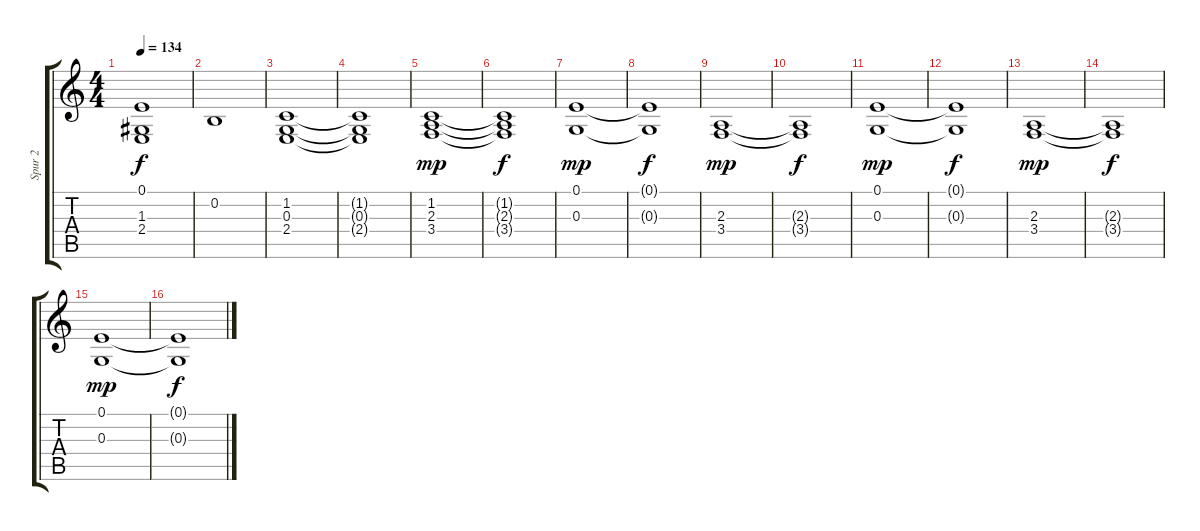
\track ("Spur 2" "Spur 2") {instrument pad2warm}
\staff {score tabs}
\tuning (E4 B3 G3 D3 A2 E2) {hide}
\ts (4 4)
\tempo 134
\clef g2
\ks c
(0.1 1.3 2.4).1{dy f} |
0.2.1 |
(1.2 0.3 2.4).1 |
(1.2{t} 0.3{t} 2.4{t}).1 |
(1.2 2.3 3.4).1{dy mp} |
(1.2{t} 2.3{t} 3.4{t}).1{dy f} |
(0.1 0.3).1{dy mp} |
(0.1{t} 0.3{t}).1{dy f} |
(2.3 3.4).1{dy mp} |
(2.3{t} 3.4{t}).1{dy f} |
(0.1 0.3).1{dy mp} |
(0.1{t} 0.3{t}).1{dy f} |
(2.3 3.4).1{dy mp} |
(2.3{t} 3.4{t}).1{dy f} |
(0.1 0.3).1{dy mp} |
(0.1{t} 0.3{t}).1{dy f}
